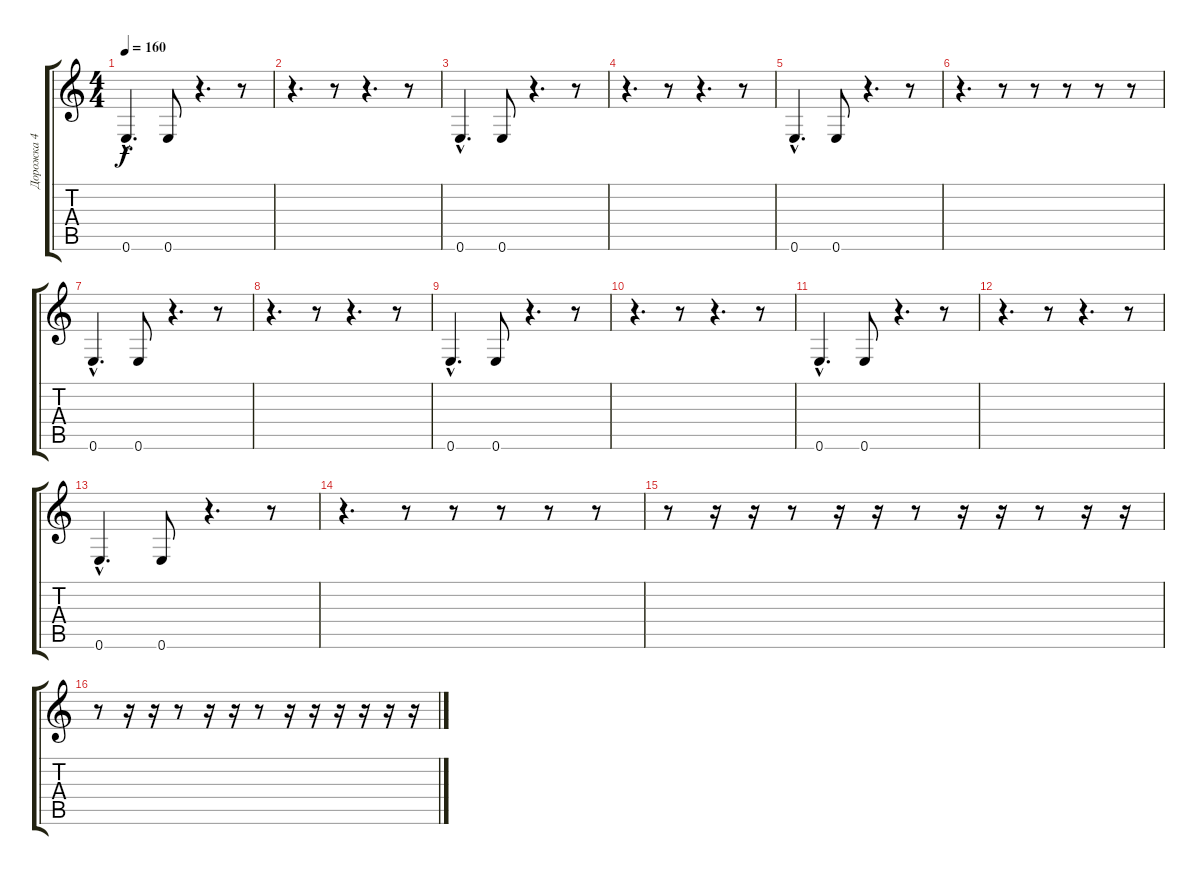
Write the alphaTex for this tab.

\track ("Дорожка 4" "Дорожка 4") {instrument electricbasspick}
\staff {score tabs}
\tuning (E4 B3 G3 D3 A2 E2) {hide}
\ts (4 4)
\tempo 160
\clef g2
\ks c
0.6{hac}.4{d dy f} 0.6.8 r.4{d} r.8 |
r.4{d} r.8 r.4{d} r.8 |
0.6{hac}.4{d} 0.6.8 r.4{d} r.8 |
r.4{d} r.8 r.4{d} r.8 |
0.6{hac}.4{d} 0.6.8 r.4{d} r.8 |
r.4{d} r.8 r.8 r.8 r.8 r.8 |
0.6{hac}.4{d} 0.6.8 r.4{d} r.8 |
r.4{d} r.8 r.4{d} r.8 |
0.6{hac}.4{d} 0.6.8 r.4{d} r.8 |
r.4{d} r.8 r.4{d} r.8 |
0.6{hac}.4{d} 0.6.8 r.4{d} r.8 |
r.4{d} r.8 r.4{d} r.8 |
0.6{hac}.4{d} 0.6.8 r.4{d} r.8 |
r.4{d} r.8 r.8 r.8 r.8 r.8 |
r.8 r.16 r.16 r.8 r.16 r.16 r.8 r.16 r.16 r.8 r.16 r.16 |
r.8 r.16 r.16 r.8 r.16 r.16 r.8 r.16 r.16 r.16 r.16 r.16 r.16
